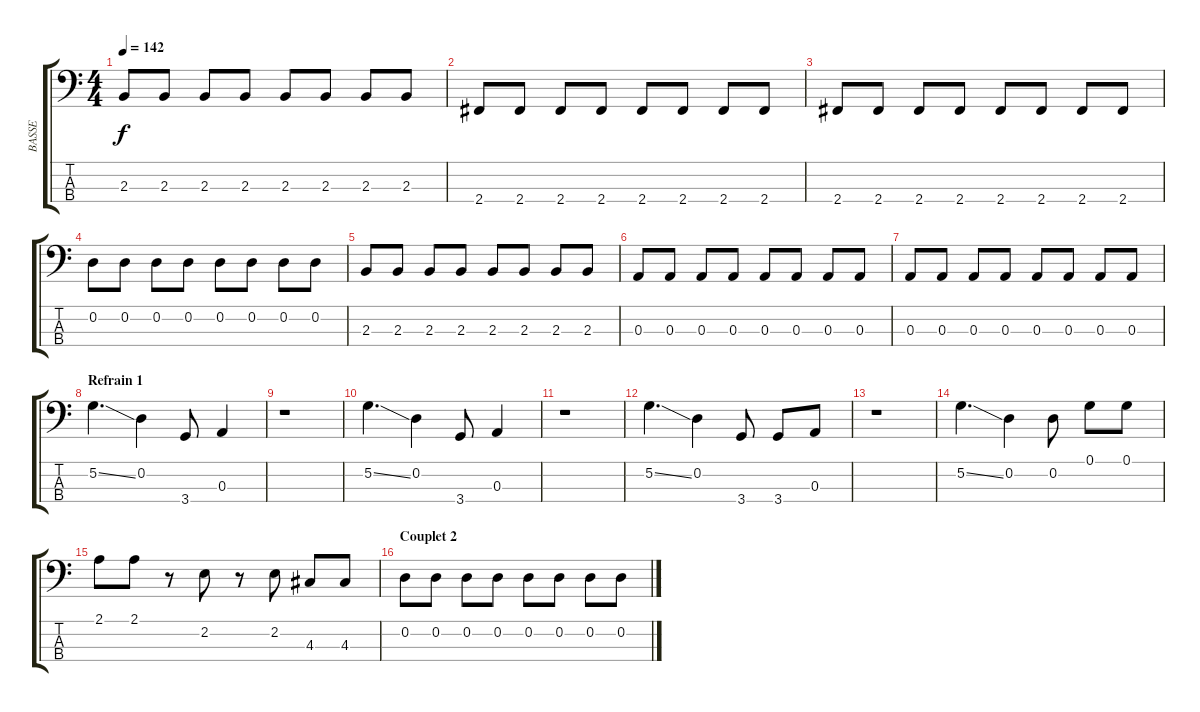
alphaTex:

\track ("BASSE" "BASSE") {instrument slapbass2}
\staff {score tabs}
\tuning (G2 D2 A1 E1) {hide}
\ts (4 4)
\tempo 142
\clef f4
\ks c
2.3.8{dy f} 2.3.8 2.3.8 2.3.8 2.3.8 2.3.8 2.3.8 2.3.8 |
2.4.8 2.4.8 2.4.8 2.4.8 2.4.8 2.4.8 2.4.8 2.4.8 |
2.4.8 2.4.8 2.4.8 2.4.8 2.4.8 2.4.8 2.4.8 2.4.8 |
0.2.8 0.2.8 0.2.8 0.2.8 0.2.8 0.2.8 0.2.8 0.2.8 |
2.3.8 2.3.8 2.3.8 2.3.8 2.3.8 2.3.8 2.3.8 2.3.8 |
0.3.8 0.3.8 0.3.8 0.3.8 0.3.8 0.3.8 0.3.8 0.3.8 |
0.3.8 0.3.8 0.3.8 0.3.8 0.3.8 0.3.8 0.3.8 0.3.8 |
\section ("" "Refrain 1")
5.2{ss}.4{d} 0.2.4 3.4.8 0.3.4 |
r.1 |
5.2{ss}.4{d} 0.2.4 3.4.8 0.3.4 |
r.1 |
5.2{ss}.4{d} 0.2.4 3.4.8 3.4.8 0.3.8 |
r.1 |
5.2{ss}.4{d} 0.2.4 0.2.8 0.1.8 0.1.8 |
2.1.8 2.1.8 r.8 2.2.8 r.8 2.2.8 4.3.8 4.3.8 |
\section ("" "Couplet 2")
0.2.8 0.2.8 0.2.8 0.2.8 0.2.8 0.2.8 0.2.8 0.2.8
